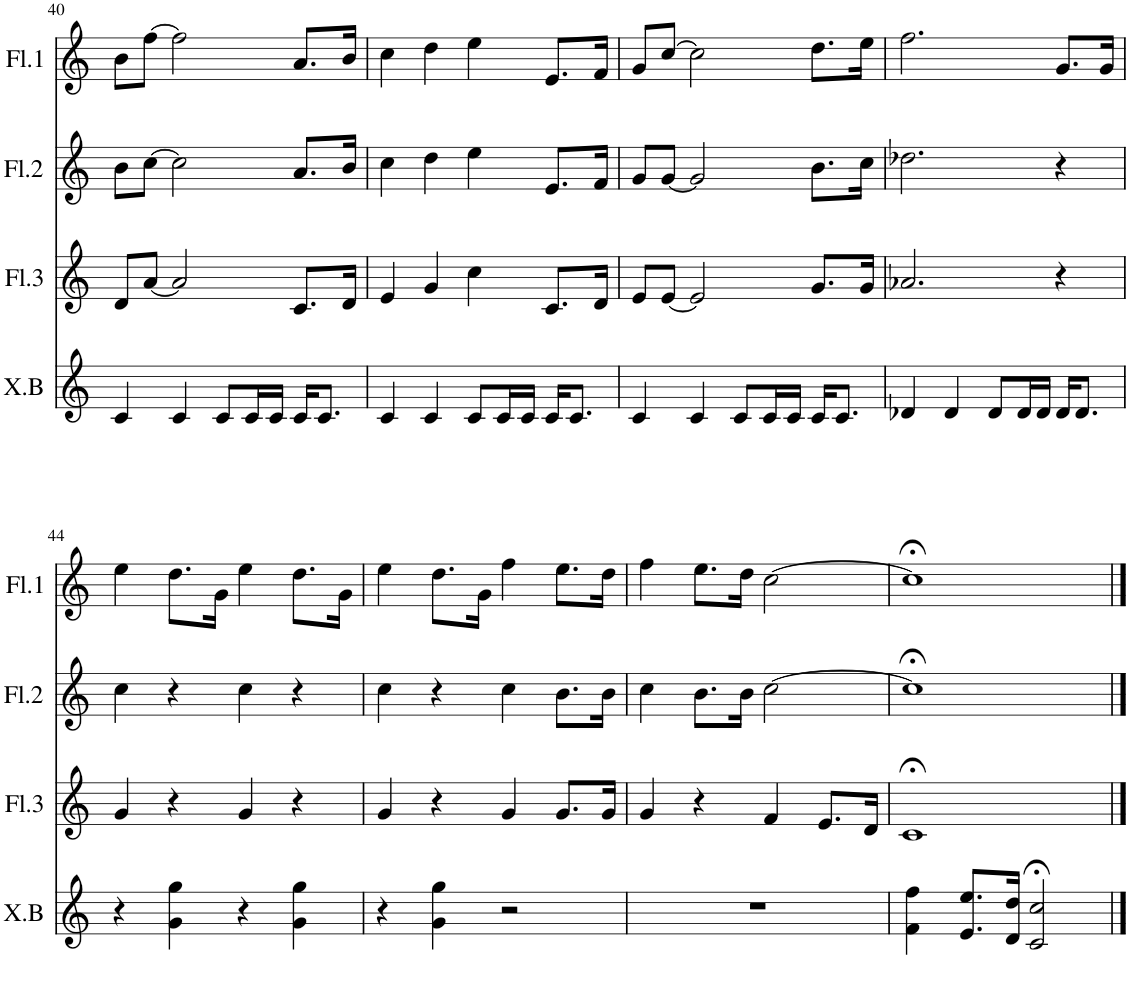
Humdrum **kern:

**kern	**kern	**kern	**kern
*part4	*part3	*part2	*part1
*staff4	*staff3	*staff2	*staff1
*I"Xil.B/Flauta	*I"Flauta 3	*I"Flauta 2	*I"Flauta 1
*I'X.B	*I'Fl.3	*I'Fl.2	*I'Fl.1
!!LO:PB:g=z
*clefG2	*clefG2	*clefG2	*clefG2
*k[]	*k[]	*k[]	*k[]
*M4/4	*M4/4	*M4/4	*M4/4
=40	=40	=40	=40
4c/	8d/L	8b\L	8b\L
.	[8a/J	[8cc\J	[8ff\J
4c/	2a/]	2cc\]	2ff\]
8c/L	.	.	.
16c/L	.	.	.
16c/JJ	.	.	.
16c/KL	8.c/L	8.a/L	8.a/L
8.c/J	.	.	.
.	16d/Jk	16b/Jk	16b/Jk
=41	=41	=41	=41
4c/	4e/	4cc\	4cc\
4c/	4g/	4dd\	4dd\
8c/L	4cc\	4ee\	4ee\
16c/L	.	.	.
16c/JJ	.	.	.
16c/KL	8.c/L	8.e/L	8.e/L
8.c/J	.	.	.
.	16d/Jk	16f/Jk	16f/Jk
=42	=42	=42	=42
4c/	8e/L	8g/L	8g/L
.	[8e/J	[8g/J	[8cc/J
4c/	2e/]	2g/]	2cc\]
8c/L	.	.	.
16c/L	.	.	.
16c/JJ	.	.	.
16c/KL	8.g/L	8.b\L	8.dd\L
8.c/J	.	.	.
.	16g/Jk	16cc\Jk	16ee\Jk
=43	=43	=43	=43
4d-X/	2.a-X/	2.dd-X\	2.ff\
4d-/	.	.	.
8d-/L	.	.	.
16d-/L	.	.	.
16d-/JJ	.	.	.
16d-/KL	4r	4r	8.g/L
8.d-/J	.	.	.
.	.	.	16g/Jk
!!LO:LB:g=z
=44	=44	=44	=44
4r	4g/	4cc\	4ee\
4g\ 4gg\	4r	4r	8.dd\L
.	.	.	16g\Jk
4r	4g/	4cc\	4ee\
4g\ 4gg\	4r	4r	8.dd\L
.	.	.	16g\Jk
=45	=45	=45	=45
4r	4g/	4cc\	4ee\
4g\ 4gg\	4r	4r	8.dd\L
.	.	.	16g\Jk
2r	4g/	4cc\	4ff\
.	8.g/L	8.b\L	8.ee\L
.	16g/Jk	16b\Jk	16dd\Jk
=46	=46	=46	=46
1r	4g/	4cc\	4ff\
.	4r	8.b\L	8.ee\L
.	.	16b\Jk	16dd\Jk
.	4f/	[2cc\	[2cc\
.	8.e/L	.	.
.	16d/Jk	.	.
=47	=47	=47	=47
4f\ 4ff\	1c;<	1cc;<]	1cc;<]
8.e/ 8.ee/L	.	.	.
16d/ 16dd/Jk	.	.	.
2c/;< 2cc/;<	.	.	.
==	==	==	==
*-	*-	*-	*-
